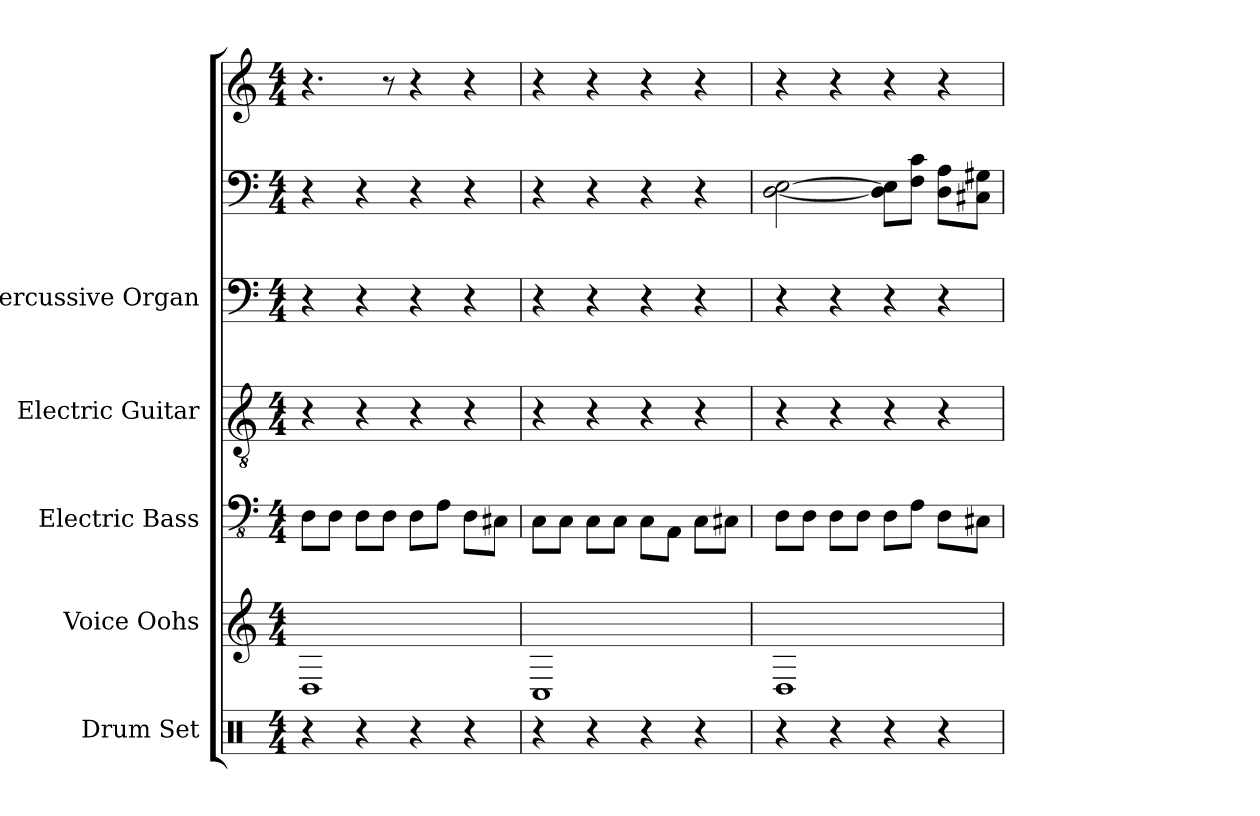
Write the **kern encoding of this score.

**kern	**kern	**kern	**kern	**kern	**kern	**kern
*part5	*part4	*part3	*part2	*part1	*part1	*part1
*staff7	*staff6	*staff5	*staff4	*staff3	*staff2	*staff1
*I"Drum Set	*I"Voice Oohs	*I"Electric Bass	*I"Electric Guitar	*I"Percussive Organ	*	*
*I'Drums	*I'Vo. Oo.	*I'El. B.	*I'El. Guit.	*I'Perc. Org.	*	*
*stria5	*stria5	*stria4	*stria6	*stria5	*stria5	*stria5
*clefX	*clefG2	*clefFv4	*clefGv2	*clefF4	*clefF4	*clefG2
*k[]	*k[]	*k[]	*k[]	*k[]	*k[]	*k[]
*M4/4	*M4/4	*M4/4	*M4/4	*M4/4	*M4/4	*M4/4
*MM120	*MM120	*MM120	*MM120	*MM120	*MM120	*MM120
=1	=1	=1	=1	=1	=1	=1
4r	1D	8DDL	4r	4r	4r	4.r
.	.	8DDJ	.	.	.	.
4r	.	8DDL	4r	4r	4r	.
.	.	8DDJ	.	.	.	8r
4r	.	8DDL	4r	4r	4r	4r
.	.	8FFJ	.	.	.	.
4r	.	8DDL	4r	4r	4r	4r
.	.	8CC#XJ	.	.	.	.
=2	=2	=2	=2	=2	=2	=2
4r	1C	8CCL	4r	4r	4r	4r
.	.	8CCJ	.	.	.	.
4r	.	8CCL	4r	4r	4r	4r
.	.	8CCJ	.	.	.	.
4r	.	8CCL	4r	4r	4r	4r
.	.	8AAAJ	.	.	.	.
4r	.	8CCL	4r	4r	4r	4r
.	.	8CC#XJ	.	.	.	.
=3	=3	=3	=3	=3	=3	=3
4r	1D	8DDL	4r	4r	[2D [2E	4r
.	.	8DDJ	.	.	.	.
4r	.	8DDL	4r	4r	.	4r
.	.	8DDJ	.	.	.	.
4r	.	8DDL	4r	4r	8D] 8E]L	4r
.	.	8FFJ	.	.	8F 8cJ	.
4r	.	8DDL	4r	4r	8D 8AL	4r
.	.	8CC#XJ	.	.	8C#X 8G#XJ	.
=	=	=	=	=	=	=
*-	*-	*-	*-	*-	*-	*-
